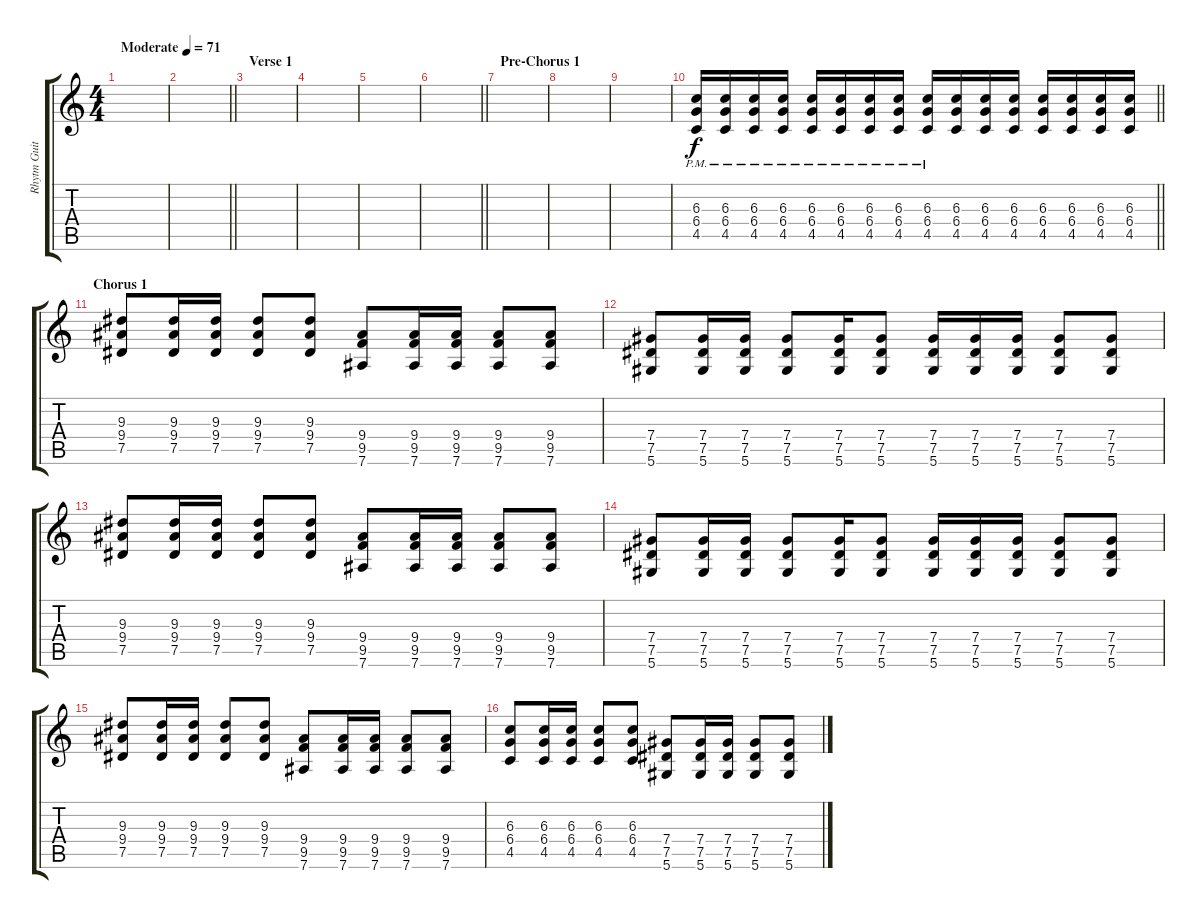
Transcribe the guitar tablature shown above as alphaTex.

\track ("Rhytm Guitar" "Rhytm Guit") {instrument overdrivenguitar}
\staff {score tabs}
\tuning (Eb4 Bb3 Gb3 Db3 Ab2 Eb2) {hide}
\ts (4 4)
\tempo (71 "Moderate")
\clef g2
\ks c
|
\barLineRight lightlight
|
\section ("" "Verse 1")
|
|
|
\barLineRight lightlight
|
\section ("" "Pre-Chorus 1")
|
|
|
\barLineRight lightlight
(6.3{pm} 6.4{pm} 4.5{pm}).16 (6.3{pm} 6.4{pm} 4.5{pm}).16 (6.3{pm} 6.4{pm} 4.5{pm}).16 (6.3{pm} 6.4{pm} 4.5{pm}).16 (6.3{pm} 6.4{pm} 4.5{pm}).16 (6.3{pm} 6.4{pm} 4.5{pm}).16 (6.3{pm} 6.4{pm} 4.5{pm}).16 (6.3{pm} 6.4{pm} 4.5{pm}).16 (6.3{pm} 6.4{pm} 4.5{pm}).16 (6.3 6.4 4.5).16 (6.3 6.4 4.5).16 (6.3 6.4 4.5).16 (6.3 6.4 4.5).16 (6.3 6.4 4.5).16 (6.3 6.4 4.5).16 (6.3 6.4 4.5).16 |
\section ("" "Chorus 1")
(9.3 9.4 7.5).8 (9.3 9.4 7.5).16 (9.3 9.4 7.5).16 (9.3 9.4 7.5).8 (9.3 9.4 7.5).8 (9.4 9.5 7.6).8 (9.4 9.5 7.6).16 (9.4 9.5 7.6).16 (9.4 9.5 7.6).8 (9.4 9.5 7.6).8 |
(7.4 7.5 5.6).8 (7.4 7.5 5.6).16 (7.4 7.5 5.6).16 (7.4 7.5 5.6).8 (7.4 7.5 5.6).16 (7.4 7.5 5.6).8 (7.4 7.5 5.6).16 (7.4 7.5 5.6).16 (7.4 7.5 5.6).16 (7.4 7.5 5.6).8 (7.4 7.5 5.6).8 |
(9.3 9.4 7.5).8 (9.3 9.4 7.5).16 (9.3 9.4 7.5).16 (9.3 9.4 7.5).8 (9.3 9.4 7.5).8 (9.4 9.5 7.6).8 (9.4 9.5 7.6).16 (9.4 9.5 7.6).16 (9.4 9.5 7.6).8 (9.4 9.5 7.6).8 |
(7.4 7.5 5.6).8 (7.4 7.5 5.6).16 (7.4 7.5 5.6).16 (7.4 7.5 5.6).8 (7.4 7.5 5.6).16 (7.4 7.5 5.6).8 (7.4 7.5 5.6).16 (7.4 7.5 5.6).16 (7.4 7.5 5.6).16 (7.4 7.5 5.6).8 (7.4 7.5 5.6).8 |
(9.3 9.4 7.5).8 (9.3 9.4 7.5).16 (9.3 9.4 7.5).16 (9.3 9.4 7.5).8 (9.3 9.4 7.5).8 (9.4 9.5 7.6).8 (9.4 9.5 7.6).16 (9.4 9.5 7.6).16 (9.4 9.5 7.6).8 (9.4 9.5 7.6).8 |
(6.3 6.4 4.5).8 (6.3 6.4 4.5).16 (6.3 6.4 4.5).16 (6.3 6.4 4.5).8 (6.3 6.4 4.5).8 (7.4 7.5 5.6).8 (7.4 7.5 5.6).16 (7.4 7.5 5.6).16 (7.4 7.5 5.6).8 (7.4 7.5 5.6).8
